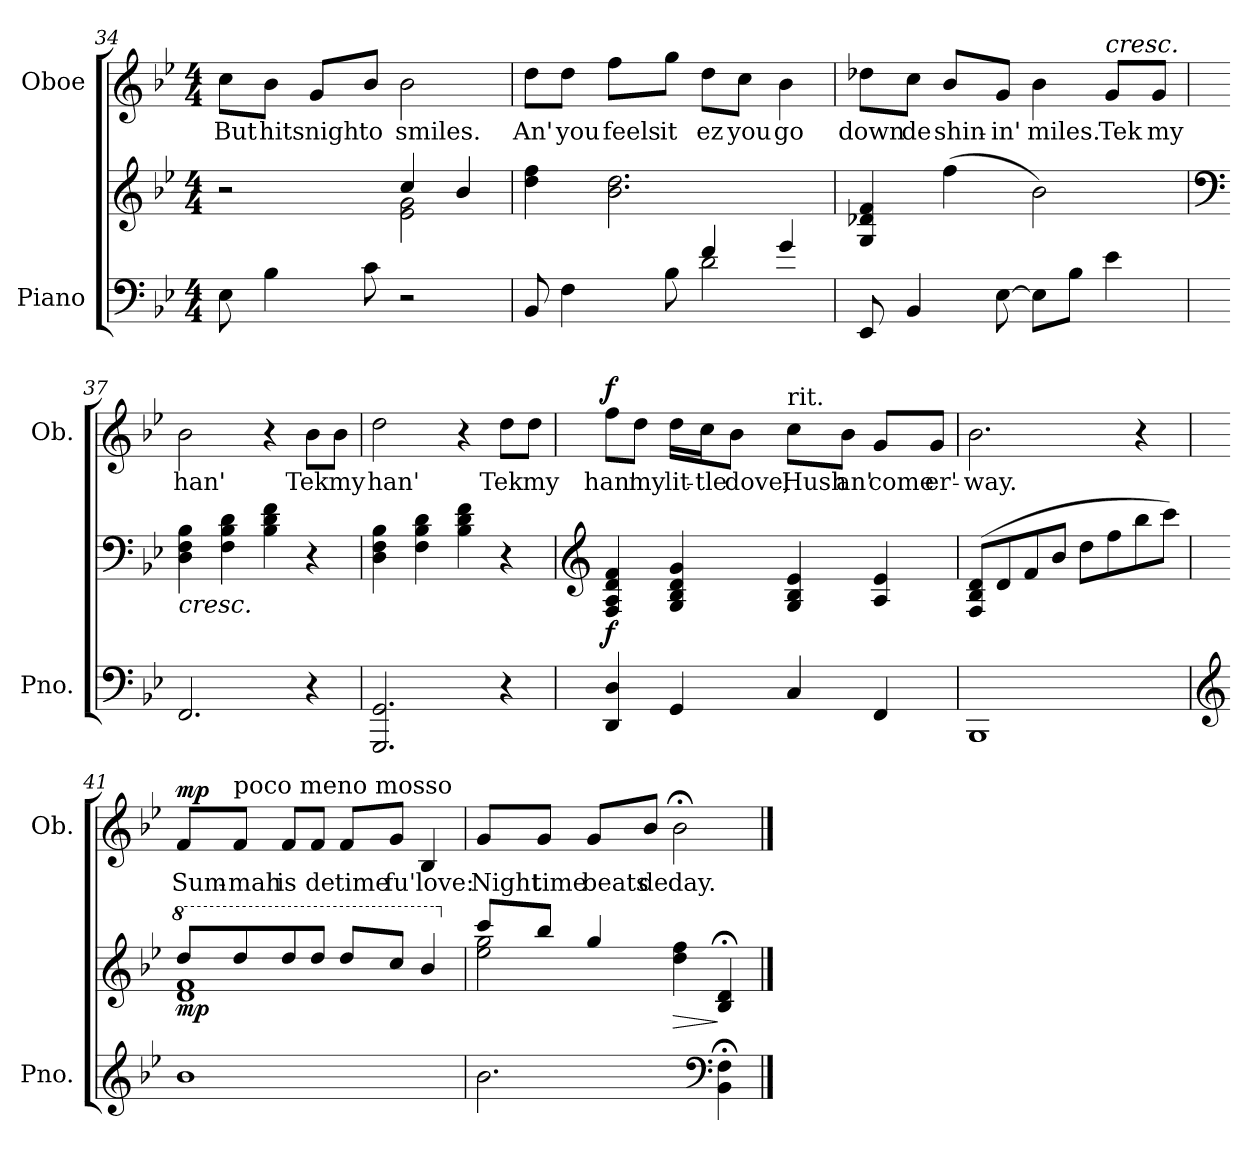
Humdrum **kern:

**kern	**kern	**dynam	**kern	**text	**dynam
*part2	*part2	*part2	*part1	*part1	*part1
*staff3	*staff2	*staff2/3	*staff1	*staff1	*staff1
*I"Piano	*	*	*I"Oboe	*	*
*I'Pno.	*	*	*I'Ob.	*	*
*clefF4	*clefG2	*	*clefG2	*	*
*k[b-e-]	*k[b-e-]	*	*k[b-e-]	*	*
*M4/4	*M4/4	*	*M4/4	*	*
=34	=34	=34	=34	=34	=34
*	*^	*	*	*	*
!	!	!	!	!	!LO:LY:b	!
8E-\	2r	2ryy	.	8cc\L	But	.
!	!	!	!	!	!LO:LY:b	!
4B-\	.	.	.	8b-\J	hits	.
!	!	!	!	!	!LO:LY:b	!
.	.	.	.	8g/L	nigh	.
!	!	!	!	!	!LO:LY:b	!
8c\	.	.	.	8b-/J	to	.
!	!	!	!	!	!LO:LY:b	!
2r	4cc/	2e-\ 2g\	.	2b-\	smiles.	.
.	4b-/	.	.	.	.	.
*	*v	*v	*	*	*	*
!!LO:PB:g=z
=35	=35	=35	=35	=35	=35
*^	*	*	*	*	*
!	!	!	!	!	!LO:LY:b	!
8BB-/	2ryy	4dd\ 4ff\	.	8dd\L	An'	.
!	!	!	!	!	!LO:LY:b	!
4F\	.	.	.	8dd\J	you	.
!	!	!	!	!	!LO:LY:b	!
.	.	2.b-\ 2.dd\	.	8ff\L	feels	.
!	!	!	!	!	!LO:LY:b	!
8B-\	.	.	.	8gg\J	it	.
!	!	!	!	!	!LO:LY:b	!
4f/	2d\	.	.	8dd\L	ez	.
!	!	!	!	!	!LO:LY:b	!
.	.	.	.	8cc\J	you	.
!	!	!	!	!	!LO:LY:b	!
4g/	.	.	.	4b-\	go	.
*v	*v	*	*	*	*	*
=36	=36	=36	=36	=36	=36
!	!	!	!	!LO:LY:b	!
8EE-/	4G/ 4d-X/ 4f/	.	8dd-X\L	down	.
!	!	!	!	!LO:LY:b	!
4BB-/	.	.	8cc\J	de	.
!	!	!	!	!LO:LY:b	!
.	(4ff\	.	8b-/L	shin-	.
!	!	!	!	!LO:LY:b	!
[8E-\	.	.	8g/J	-in'	.
!	!	!	!	!LO:LY:b	!
8E-\L]	2b-\)	.	4b-\	miles.	.
8B-\J	.	.	.	.	.
!	!	!	!LO:TX:a:i:t=cresc.	!	!
!	!	!	!	!LO:LY:b	!
4e-\	.	.	8g/L	Tek	.
!	!	!	!	!LO:LY:b	!
.	.	.	8g/J	my	.
=37	=37	=37	=37	=37	=37
*	*clefF4	*	*	*	*
!	!LO:TX:b:i:t=cresc.	!	!	!	!
!	!	!	!	!LO:LY:b	!
2.FF/	4D\ 4F\ 4B-\	.	2b-\	han'	.
.	4F\ 4B-\ 4d\	.	.	.	.
.	4B-\ 4d\ 4f\	.	4r	.	.
!	!	!	!	!LO:LY:b	!
4r	4r	.	8b-\L	Tek	.
!	!	!	!	!LO:LY:b	!
.	.	.	8b-\J	my	.
=38	=38	=38	=38	=38	=38
!	!	!	!	!LO:LY:b	!
2.GGG/ 2.GG/	4D\ 4F\ 4B-\	.	2dd\	han'	.
.	4F\ 4B-\ 4d\	.	.	.	.
.	4B-\ 4d\ 4f\	.	4r	.	.
!	!	!	!	!LO:LY:b	!
4r	4r	.	8dd\L	Tek	.
!	!	!	!	!LO:LY:b	!
.	.	.	8dd\J	my	.
!!LO:LB:g=z
=39	=39	=39	=39	=39	=39
*	*clefG2	*	*	*	*
!	!	!LO:DY:b	!	!LO:LY:b	!LO:DY:a
4DD/ 4D/	4F/ 4A/ 4d/ 4f/	f	8ff\L	han'	f
!	!	!	!	!LO:LY:b	!
.	.	.	8dd\J	my	.
!	!	!	!	!LO:LY:b	!
4GG/	4G/ 4B-/ 4d/ 4g/	.	16dd\LL	lit-	.
!	!	!	!	!LO:LY:b	!
.	.	.	16cc\J	-tle	.
!	!	!	!	!LO:LY:b	!
.	.	.	8b-\J	dove,	.
!	!	!	!LO:TX:a:t=rit.	!	!
!	!	!	!	!LO:LY:b	!
4C/	4G/ 4B-/ 4e-/	.	8cc\L	Hush	.
!	!	!	!	!LO:LY:b	!
.	.	.	8b-\J	an'	.
!	!	!	!	!LO:LY:b	!
4FF/	4A/ 4e-/	.	8g/L	come	.
!	!	!	!	!LO:LY:b	!
.	.	.	8g/J	er'-	.
=40	=40	=40	=40	=40	=40
!	!	!	!	!LO:LY:b	!
1BBB-	(8F/ 8B-/ 8d/L	.	2.b-\	-way.	.
.	8d/	.	.	.	.
.	8f/	.	.	.	.
.	8b-/J	.	.	.	.
.	8dd\L	.	.	.	.
.	8ff\	.	.	.	.
.	8bb-\	.	4r	.	.
.	8ccc\J)	.	.	.	.
=41	=41	=41	=41	=41	=41
*clefG2	*	*	*	*	*
*	*8va	*	*	*	*
*	*^	*	*	*	*
!	!	!	!LO:DY:b	!	!LO:LY:b	!LO:DY:a
1b-	8ddd/L	1dd 1ff	mp	8f/L	Sum-	mp
!	!	!	!	!LO:TX:a:t=poco meno mosso	!	!
!	!	!	!	!	!LO:LY:b	!
.	8ddd/	.	.	8f/J	-mah	.
!	!	!	!	!	!LO:LY:b	!
.	8ddd/	.	.	8f/L	is	.
!	!	!	!	!	!LO:LY:b	!
.	8ddd/J	.	.	8f/J	de	.
!	!	!	!	!	!LO:LY:b	!
.	8ddd/L	.	.	8f/L	time	.
!	!	!	!	!	!LO:LY:b	!
.	8ccc/J	.	.	8g/J	fu'	.
!	!	!	!	!	!LO:LY:b	!
.	4bb-/	.	.	4B-/	love:	.
!!LO:LB:g=z
=42	=42	=42	=42	=42	=42	=42
*	*X8va	*	*	*	*	*
!	!	!	!	!	!LO:LY:b	!
2.b-\	8ccc/L	2ee-\ 2gg\	.	8g/L	Night	.
!	!	!	!	!	!LO:LY:b	!
.	8bb-/J	.	.	8g/J	time	.
!	!	!	!	!	!LO:LY:b	!
.	4gg/	.	.	8g/L	beats	.
!	!	!	!	!	!LO:LY:b	!
.	.	.	.	8b-/J	de	.
!	!	!	!LO:HP:b	!	!LO:LY:b	!
.	4dd\ 4ff\	2ryy	>	2b-;<\	day.	.
*clefF4	*	*	*	*	*	*
4BB-\;< 4F\;<	4B-/;< 4d/;<	.	]	.	.	.
*	*v	*v	*	*	*	*
==	==	==	==	==	==
*-	*-	*-	*-	*-	*-
